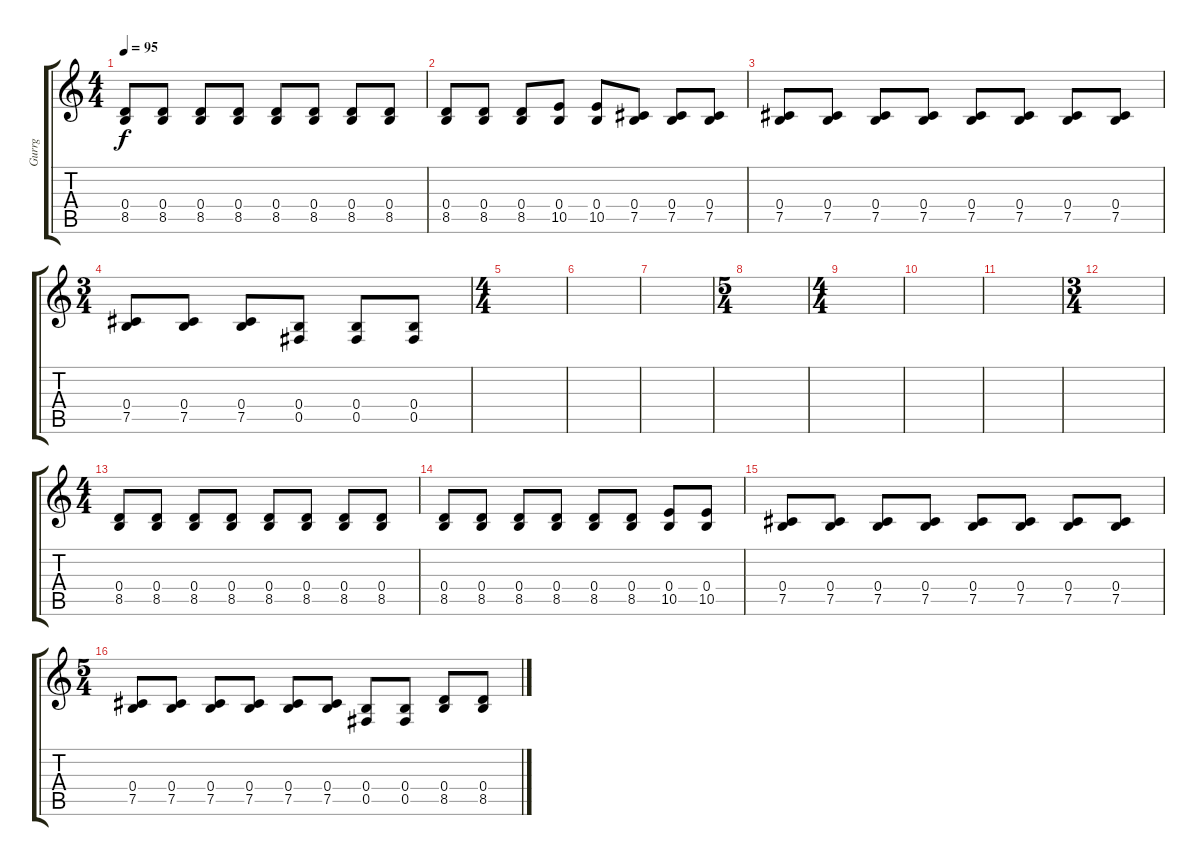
\track ("Gurrg" "Gurrg") {instrument electricguitarclean}
\staff {score tabs}
\tuning (Db4 Ab3 E3 B2 Gb2 B1) {hide}
\ts (4 4)
\tempo 95
\clef g2
\ks c
(0.4 8.5).8{dy f} (0.4 8.5).8 (0.4 8.5).8 (0.4 8.5).8 (0.4 8.5).8 (0.4 8.5).8 (0.4 8.5).8 (0.4 8.5).8 |
(0.4 8.5).8 (0.4 8.5).8 (0.4 8.5).8 (0.4 10.5).8 (0.4 10.5).8 (0.4 7.5).8 (0.4 7.5).8 (0.4 7.5).8 |
(0.4 7.5).8 (0.4 7.5).8 (0.4 7.5).8 (0.4 7.5).8 (0.4 7.5).8 (0.4 7.5).8 (0.4 7.5).8 (0.4 7.5).8 |
\ts (3 4)
(0.4 7.5).8 (0.4 7.5).8 (0.4 7.5).8 (0.4 0.5).8 (0.4 0.5).8 (0.4 0.5).8 |
\ts (4 4)
|
|
|
\ts (5 4)
|
\ts (4 4)
|
|
|
\ts (3 4)
|
\ts (4 4)
(0.4 8.5).8 (0.4 8.5).8 (0.4 8.5).8 (0.4 8.5).8 (0.4 8.5).8 (0.4 8.5).8 (0.4 8.5).8 (0.4 8.5).8 |
(0.4 8.5).8 (0.4 8.5).8 (0.4 8.5).8 (0.4 8.5).8 (0.4 8.5).8 (0.4 8.5).8 (0.4 10.5).8 (0.4 10.5).8 |
(0.4 7.5).8 (0.4 7.5).8 (0.4 7.5).8 (0.4 7.5).8 (0.4 7.5).8 (0.4 7.5).8 (0.4 7.5).8 (0.4 7.5).8 |
\ts (5 4)
(0.4 7.5).8 (0.4 7.5).8 (0.4 7.5).8 (0.4 7.5).8 (0.4 7.5).8 (0.4 7.5).8 (0.4 0.5).8 (0.4 0.5).8 (0.4 8.5).8 (0.4 8.5).8
